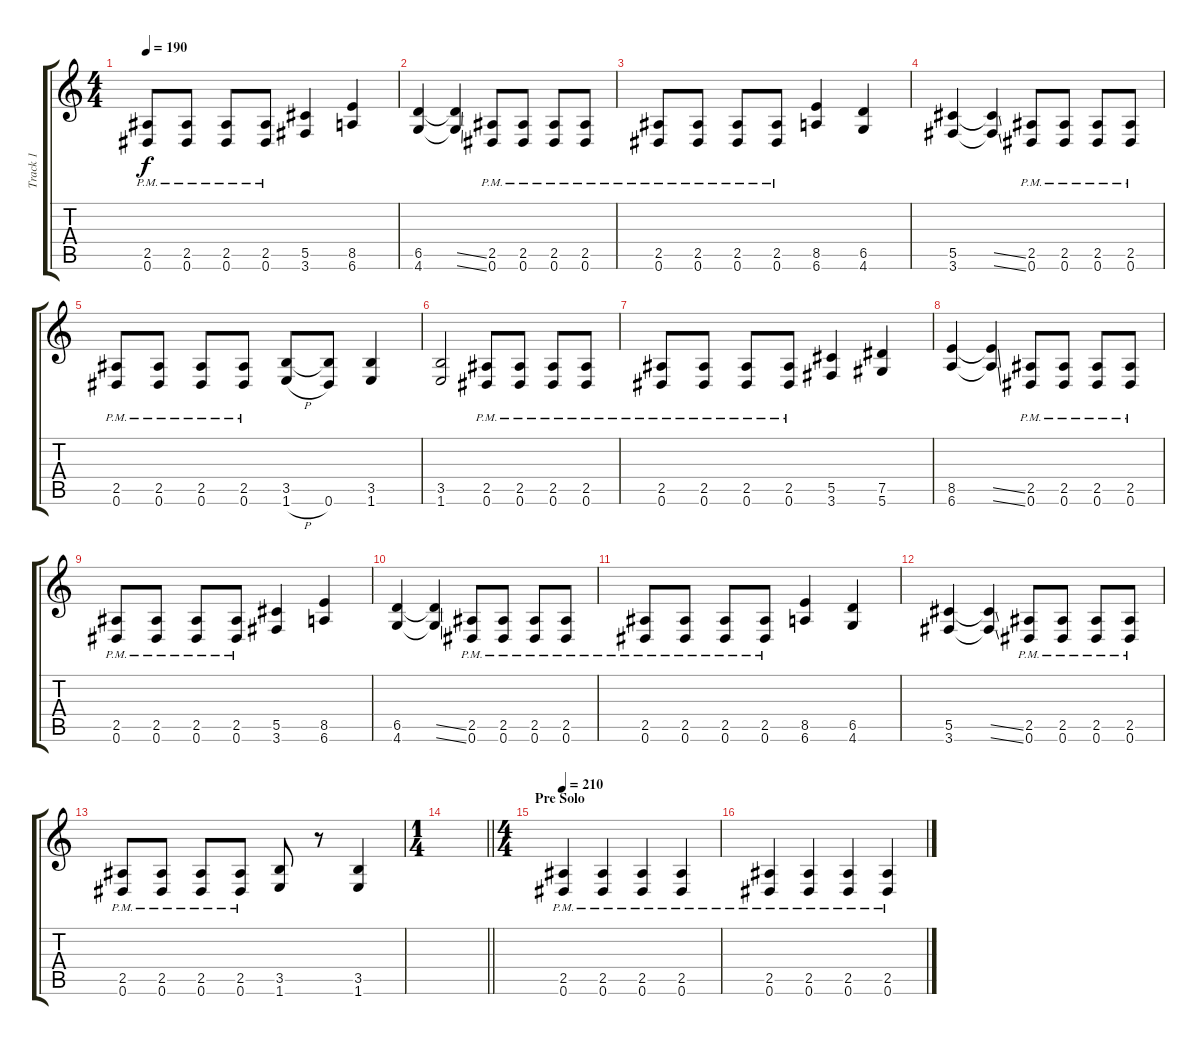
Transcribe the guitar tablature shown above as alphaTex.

\track ("Track 1" "Track 1") {instrument distortionguitar}
\staff {score tabs}
\tuning (Eb4 Bb3 Gb3 Db3 Ab2 Eb2) {hide}
\ts (4 4)
\tempo 190
\clef g2
\ks c
(2.5{pm} 0.6{pm}).8{dy f} (2.5{pm} 0.6{pm}).8 (2.5{pm} 0.6{pm}).8 (2.5{pm} 0.6{pm}).8 (5.5 3.6).4 (8.5 6.6).4 |
(6.5 4.6).4 (6.5{ss t} 4.6{ss t}).4 (2.5{pm} 0.6{pm}).8 (2.5{pm} 0.6{pm}).8 (2.5{pm} 0.6{pm}).8 (2.5{pm} 0.6{pm}).8 |
(2.5{pm} 0.6{pm}).8 (2.5{pm} 0.6{pm}).8 (2.5{pm} 0.6{pm}).8 (2.5{pm} 0.6{pm}).8 (8.5 6.6).4 (6.5 4.6).4 |
(5.5 3.6).4 (5.5{ss t} 3.6{ss t}).4 (2.5{pm} 0.6{pm}).8 (2.5{pm} 0.6{pm}).8 (2.5{pm} 0.6{pm}).8 (2.5{pm} 0.6{pm}).8 |
(2.5{pm} 0.6{pm}).8 (2.5{pm} 0.6{pm}).8 (2.5{pm} 0.6{pm}).8 (2.5{pm} 0.6{pm}).8 (3.5 1.6{h}).8 (3.5{t} 0.6).8 (3.5 1.6).4 |
(3.5 1.6).2 (2.5{pm} 0.6{pm}).8 (2.5{pm} 0.6{pm}).8 (2.5{pm} 0.6{pm}).8 (2.5{pm} 0.6{pm}).8 |
(2.5{pm} 0.6{pm}).8 (2.5{pm} 0.6{pm}).8 (2.5{pm} 0.6{pm}).8 (2.5{pm} 0.6{pm}).8 (5.5 3.6).4 (7.5 5.6).4 |
(8.5 6.6).4 (8.5{ss t} 6.6{ss t}).4 (2.5{pm} 0.6{pm}).8 (2.5{pm} 0.6{pm}).8 (2.5{pm} 0.6{pm}).8 (2.5{pm} 0.6{pm}).8 |
(2.5{pm} 0.6{pm}).8 (2.5{pm} 0.6{pm}).8 (2.5{pm} 0.6{pm}).8 (2.5{pm} 0.6{pm}).8 (5.5 3.6).4 (8.5 6.6).4 |
(6.5 4.6).4 (6.5{ss t} 4.6{ss t}).4 (2.5{pm} 0.6{pm}).8 (2.5{pm} 0.6{pm}).8 (2.5{pm} 0.6{pm}).8 (2.5{pm} 0.6{pm}).8 |
(2.5{pm} 0.6{pm}).8 (2.5{pm} 0.6{pm}).8 (2.5{pm} 0.6{pm}).8 (2.5{pm} 0.6{pm}).8 (8.5 6.6).4 (6.5 4.6).4 |
(5.5 3.6).4 (5.5{ss t} 3.6{ss t}).4 (2.5{pm} 0.6{pm}).8 (2.5{pm} 0.6{pm}).8 (2.5{pm} 0.6{pm}).8 (2.5{pm} 0.6{pm}).8 |
(2.5{pm} 0.6{pm}).8 (2.5{pm} 0.6{pm}).8 (2.5{pm} 0.6{pm}).8 (2.5{pm} 0.6{pm}).8 (3.5 1.6).8 r.8 (3.5 1.6).4 |
\ts (1 4)
\barLineRight lightlight
|
\ts (4 4)
\section ("" "Pre Solo")
\tempo 210
(2.5{pm} 0.6{pm}).4 (2.5{pm} 0.6{pm}).4 (2.5{pm} 0.6{pm}).4 (2.5{pm} 0.6{pm}).4 |
(2.5{pm} 0.6{pm}).4 (2.5{pm} 0.6{pm}).4 (2.5{pm} 0.6{pm}).4 (2.5{pm} 0.6{pm}).4
